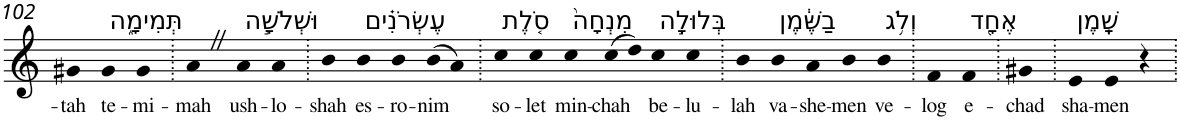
**kern	**text
*part1	*part1
*staff1	*staff1
*I"Piano	*
*I'Pno	*
!!LO:PB:g=z
*clefG2	*
*k[]	*
=102	=102
!	!LO:LY:b
4g#X	-tah
!LO:TX:a:t=תְּמִימָ֑ה	!
!	!LO:LY:b
4g#	te-
!	!LO:LY:b
4g#	-mi-
=103.	=103.
!	!LO:LY:b
4aZ	-mah
!LO:TX:a:t=וּשְׁלֹשָׁ֣ה	!
!	!LO:LY:b
4a	ush-
!	!LO:LY:b
4a	-lo-
=104.	=104.
!	!LO:LY:b
4b	-shah
!LO:TX:a:t=עֶשְׂרֹנִ֗ים	!
!	!LO:LY:b
4b	es-
!	!LO:LY:b
4b	-ro-
!	!LO:LY:b
(>8b	-nim
8a)	.
=105.	=105.
!LO:TX:a:t=סֹ֤לֶת	!
!	!LO:LY:b
4cc	so-
!	!LO:LY:b
4cc	-let
!LO:TX:a:t=מִנְחָה֙	!
!	!LO:LY:b
4cc	min-
!	!LO:LY:b
(>8cc	-chah
8dd)	.
!LO:TX:a:t=בְּלוּלָ֣ה	!
!	!LO:LY:b
4cc	be-
!	!LO:LY:b
4cc	-lu-
=106.	=106.
!	!LO:LY:b
4b	-lah
!LO:TX:a:t=בַשֶּׁ֔מֶן	!
!	!LO:LY:b
4b	va-
!	!LO:LY:b
4a	-she-
!	!LO:LY:b
4b	-men
!LO:TX:a:t=וְלֹ֥ג	!
!	!LO:LY:b
4b	ve-
=107.	=107.
!	!LO:LY:b
4f	-log
!LO:TX:a:t=אֶחָ֖ד	!
!	!LO:LY:b
4f	e-
=108.	=108.
!	!LO:LY:b
4g#X	-chad
=109.	=109.
!LO:TX:a:t=שָֽׁמֶן	!
!	!LO:LY:b
4e	sha-
!	!LO:LY:b
4e	-men
4r	.
=.	=.
*-	*-
